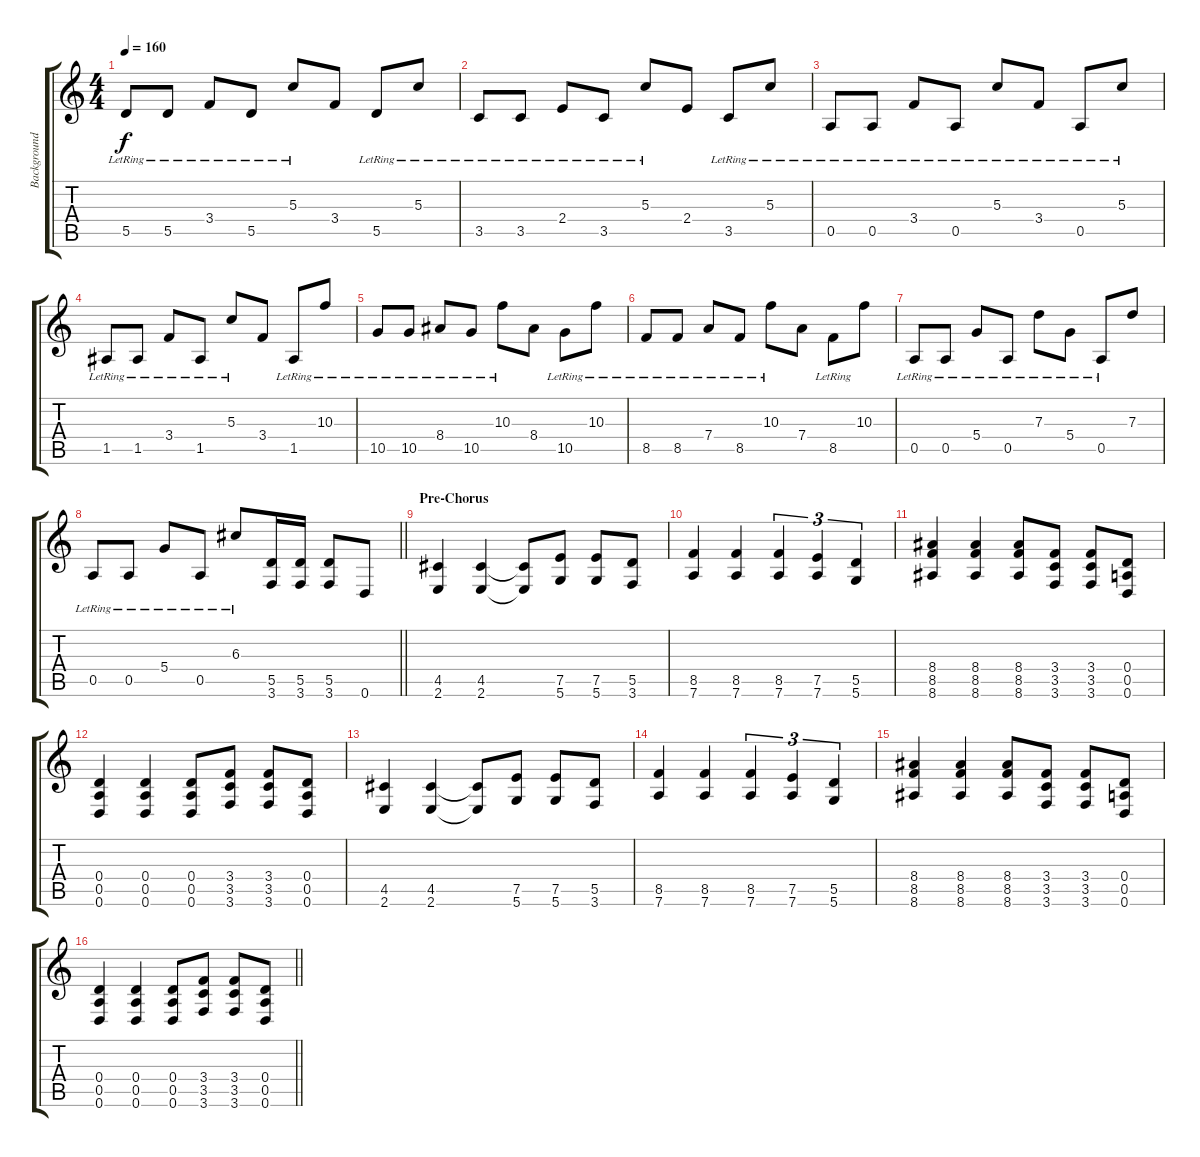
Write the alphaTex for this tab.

\track ("Background Guitar" "Background") {instrument distortionguitar}
\staff {score tabs}
\tuning (E4 B3 G3 D3 A2 D2) {hide}
\ts (4 4)
\tempo 160
\clef g2
\ks c
5.5{lr}.8{dy f} 5.5{lr}.8 3.4{lr}.8 5.5{lr}.8 5.3{lr}.8 3.4.8 5.5{lr}.8 5.3{lr}.8 |
3.5{lr}.8 3.5{lr}.8 2.4{lr}.8 3.5{lr}.8 5.3{lr}.8 2.4.8 3.5{lr}.8 5.3{lr}.8 |
0.5{lr}.8 0.5{lr}.8 3.4{lr}.8 0.5{lr}.8 5.3{lr}.8 3.4{lr}.8 0.5{lr}.8 5.3{lr}.8 |
1.5{lr}.8 1.5{lr}.8 3.4{lr}.8 1.5{lr}.8 5.3{lr}.8 3.4.8 1.5{lr}.8 10.3{lr}.8 |
10.5{lr}.8 10.5{lr}.8 8.4{lr}.8 10.5{lr}.8 10.3{lr}.8 8.4.8 10.5{lr}.8 10.3{lr}.8 |
8.5{lr}.8 8.5{lr}.8 7.4{lr}.8 8.5{lr}.8 10.3{lr}.8 7.4.8 8.5{lr}.8 10.3.8 |
0.5{lr}.8 0.5{lr}.8 5.4{lr}.8 0.5{lr}.8 7.3{lr}.8 5.4{lr}.8 0.5{lr}.8 7.3.8 |
\barLineRight lightlight
0.5{lr}.8 0.5{lr}.8 5.4{lr}.8 0.5{lr}.8 6.3{lr}.8 (5.5 3.6).16{instrument distortionguitar} (5.5 3.6).16 (5.5 3.6).8 0.6.8 |
\section ("" "Pre-Chorus")
(4.5 2.6).4 (4.5 2.6).4 (4.5{t} 2.6{t}).8 (7.5 5.6).8 (7.5 5.6).8 (5.5 3.6).8 |
(8.5 7.6).4 (8.5 7.6).4 (8.5 7.6).4{tu (3 2)} (7.5 7.6).4{tu (3 2)} (5.5 5.6).4{tu (3 2)} |
(8.4 8.5 8.6).4 (8.4 8.5 8.6).4 (8.4 8.5 8.6).8 (3.4 3.5 3.6).8 (3.4 3.5 3.6).8 (0.4 0.5 0.6).8 |
(0.4 0.5 0.6).4 (0.4 0.5 0.6).4 (0.4 0.5 0.6).8 (3.4 3.5 3.6).8 (3.4 3.5 3.6).8 (0.4 0.5 0.6).8 |
(4.5 2.6).4 (4.5 2.6).4 (4.5{t} 2.6{t}).8 (7.5 5.6).8 (7.5 5.6).8 (5.5 3.6).8 |
(8.5 7.6).4 (8.5 7.6).4 (8.5 7.6).4{tu (3 2)} (7.5 7.6).4{tu (3 2)} (5.5 5.6).4{tu (3 2)} |
(8.4 8.5 8.6).4 (8.4 8.5 8.6).4 (8.4 8.5 8.6).8 (3.4 3.5 3.6).8 (3.4 3.5 3.6).8 (0.4 0.5 0.6).8 |
\barLineRight lightlight
(0.4 0.5 0.6).4 (0.4 0.5 0.6).4 (0.4 0.5 0.6).8 (3.4 3.5 3.6).8 (3.4 3.5 3.6).8 (0.4 0.5 0.6).8
